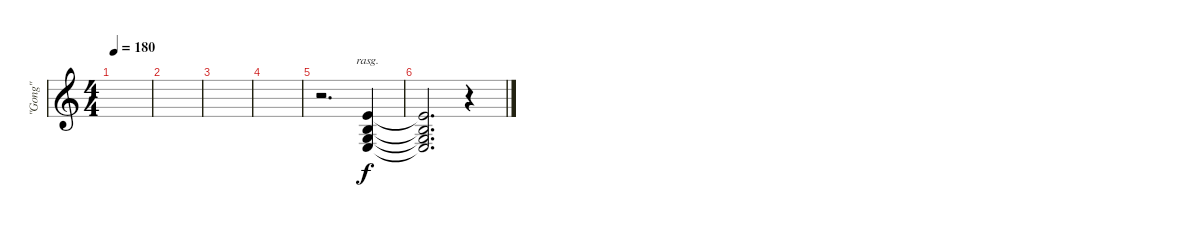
\track ("\"Gong\"" "\"Gong\"") {instrument applause}
\staff {score}
\tuning (E4 B3 G3 D3 A2 E2) {hide}
\ts (4 4)
\tempo 180
\clef g2
\ks c
|
|
|
|
r.2{d} (0.1 0.2 0.3 2.4).4{bd 120 rasg ii} |
(0.1{t} 0.2{t} 0.3{t} 2.4{t}).2{d} r.4
